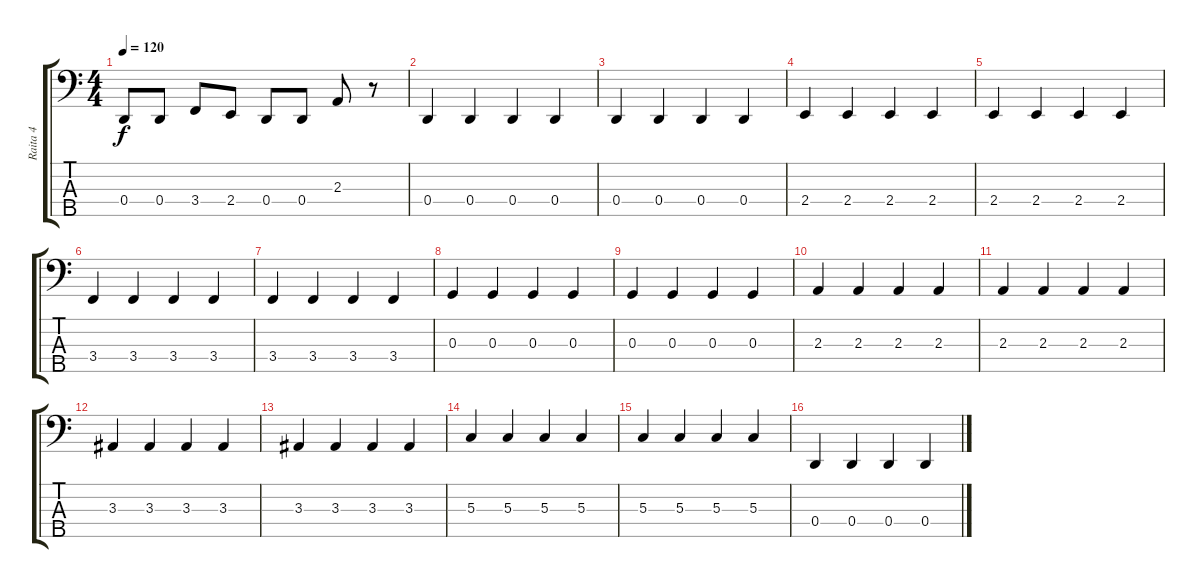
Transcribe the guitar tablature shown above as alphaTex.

\track ("Raita 4" "Raita 4") {instrument electricbasspick}
\staff {score tabs}
\tuning (F2 C2 G1 D1 G0) {hide}
\ts (4 4)
\tempo 120
\clef f4
\ks c
0.4.8{dy f} 0.4.8 3.4.8 2.4.8 0.4.8 0.4.8 2.3.8 r.8 |
0.4.4 0.4.4 0.4.4 0.4.4 |
0.4.4 0.4.4 0.4.4 0.4.4 |
2.4.4 2.4.4 2.4.4 2.4.4 |
2.4.4 2.4.4 2.4.4 2.4.4 |
3.4.4 3.4.4 3.4.4 3.4.4 |
3.4.4 3.4.4 3.4.4 3.4.4 |
0.3.4 0.3.4 0.3.4 0.3.4 |
0.3.4 0.3.4 0.3.4 0.3.4 |
2.3.4 2.3.4 2.3.4 2.3.4 |
2.3.4 2.3.4 2.3.4 2.3.4 |
3.3.4 3.3.4 3.3.4 3.3.4 |
3.3.4 3.3.4 3.3.4 3.3.4 |
5.3.4 5.3.4 5.3.4 5.3.4 |
5.3.4 5.3.4 5.3.4 5.3.4 |
0.4.4 0.4.4 0.4.4 0.4.4
